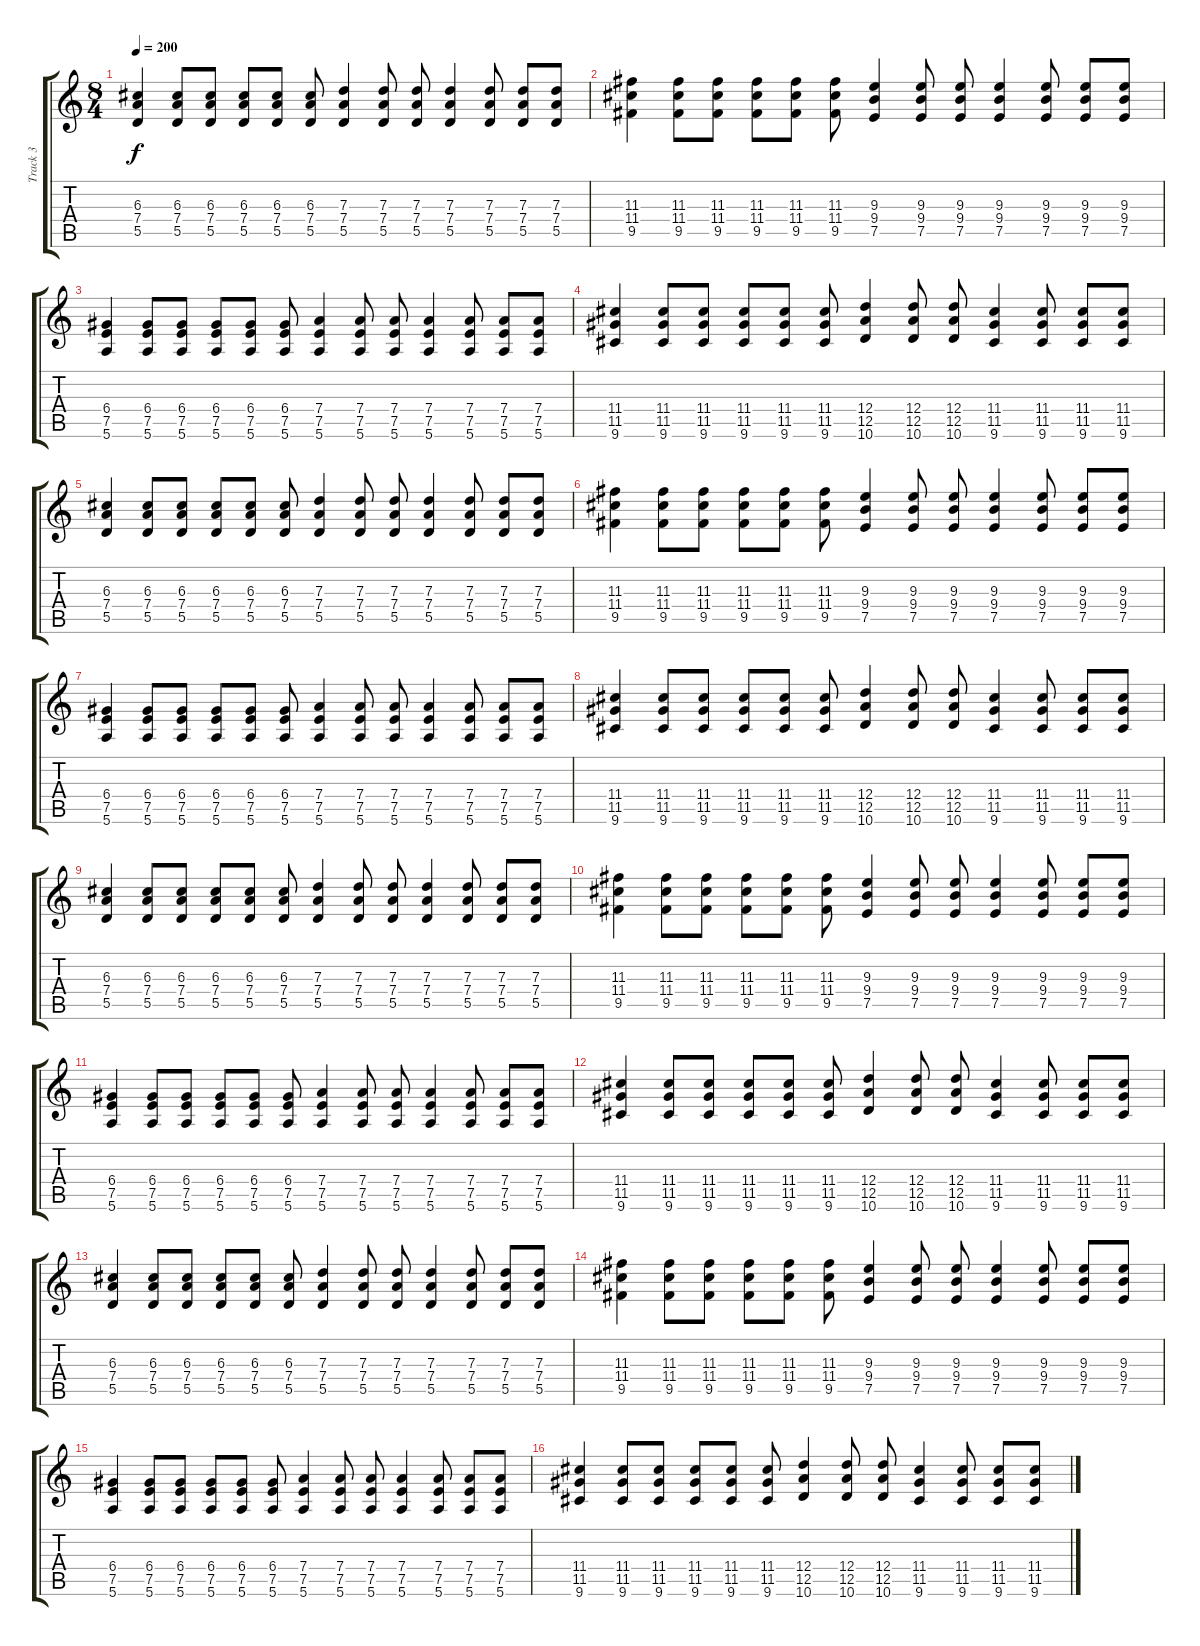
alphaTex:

\track ("Track 3" "Track 3") {instrument acousticguitarsteel}
\staff {score tabs}
\tuning (E4 B3 G3 D3 A2 E2) {hide}
\ts (8 4)
\tempo 200
\clef g2
\ks c
(6.3 7.4 5.5).4{dy f} (6.3 7.4 5.5).8 (6.3 7.4 5.5).8 (6.3 7.4 5.5).8 (6.3 7.4 5.5).8 (6.3 7.4 5.5).8 (7.3 7.4 5.5).4 (7.3 7.4 5.5).8 (7.3 7.4 5.5).8 (7.3 7.4 5.5).4 (7.3 7.4 5.5).8 (7.3 7.4 5.5).8 (7.3 7.4 5.5).8 |
(11.3 11.4 9.5).4 (11.3 11.4 9.5).8 (11.3 11.4 9.5).8 (11.3 11.4 9.5).8 (11.3 11.4 9.5).8 (11.3 11.4 9.5).8 (9.3 9.4 7.5).4 (9.3 9.4 7.5).8 (9.3 9.4 7.5).8 (9.3 9.4 7.5).4 (9.3 9.4 7.5).8 (9.3 9.4 7.5).8 (9.3 9.4 7.5).8 |
(6.4 7.5 5.6).4 (6.4 7.5 5.6).8 (6.4 7.5 5.6).8 (6.4 7.5 5.6).8 (6.4 7.5 5.6).8 (6.4 7.5 5.6).8 (7.4 7.5 5.6).4 (7.4 7.5 5.6).8 (7.4 7.5 5.6).8 (7.4 7.5 5.6).4 (7.4 7.5 5.6).8 (7.4 7.5 5.6).8 (7.4 7.5 5.6).8 |
(11.4 11.5 9.6).4 (11.4 11.5 9.6).8 (11.4 11.5 9.6).8 (11.4 11.5 9.6).8 (11.4 11.5 9.6).8 (11.4 11.5 9.6).8 (12.4 12.5 10.6).4 (12.4 12.5 10.6).8 (12.4 12.5 10.6).8 (11.4 11.5 9.6).4 (11.4 11.5 9.6).8 (11.4 11.5 9.6).8 (11.4 11.5 9.6).8 |
(6.3 7.4 5.5).4 (6.3 7.4 5.5).8 (6.3 7.4 5.5).8 (6.3 7.4 5.5).8 (6.3 7.4 5.5).8 (6.3 7.4 5.5).8 (7.3 7.4 5.5).4 (7.3 7.4 5.5).8 (7.3 7.4 5.5).8 (7.3 7.4 5.5).4 (7.3 7.4 5.5).8 (7.3 7.4 5.5).8 (7.3 7.4 5.5).8 |
(11.3 11.4 9.5).4 (11.3 11.4 9.5).8 (11.3 11.4 9.5).8 (11.3 11.4 9.5).8 (11.3 11.4 9.5).8 (11.3 11.4 9.5).8 (9.3 9.4 7.5).4 (9.3 9.4 7.5).8 (9.3 9.4 7.5).8 (9.3 9.4 7.5).4 (9.3 9.4 7.5).8 (9.3 9.4 7.5).8 (9.3 9.4 7.5).8 |
(6.4 7.5 5.6).4 (6.4 7.5 5.6).8 (6.4 7.5 5.6).8 (6.4 7.5 5.6).8 (6.4 7.5 5.6).8 (6.4 7.5 5.6).8 (7.4 7.5 5.6).4 (7.4 7.5 5.6).8 (7.4 7.5 5.6).8 (7.4 7.5 5.6).4 (7.4 7.5 5.6).8 (7.4 7.5 5.6).8 (7.4 7.5 5.6).8 |
(11.4 11.5 9.6).4 (11.4 11.5 9.6).8 (11.4 11.5 9.6).8 (11.4 11.5 9.6).8 (11.4 11.5 9.6).8 (11.4 11.5 9.6).8 (12.4 12.5 10.6).4 (12.4 12.5 10.6).8 (12.4 12.5 10.6).8 (11.4 11.5 9.6).4 (11.4 11.5 9.6).8 (11.4 11.5 9.6).8 (11.4 11.5 9.6).8 |
(6.3 7.4 5.5).4 (6.3 7.4 5.5).8 (6.3 7.4 5.5).8 (6.3 7.4 5.5).8 (6.3 7.4 5.5).8 (6.3 7.4 5.5).8 (7.3 7.4 5.5).4 (7.3 7.4 5.5).8 (7.3 7.4 5.5).8 (7.3 7.4 5.5).4 (7.3 7.4 5.5).8 (7.3 7.4 5.5).8 (7.3 7.4 5.5).8 |
(11.3 11.4 9.5).4 (11.3 11.4 9.5).8 (11.3 11.4 9.5).8 (11.3 11.4 9.5).8 (11.3 11.4 9.5).8 (11.3 11.4 9.5).8 (9.3 9.4 7.5).4 (9.3 9.4 7.5).8 (9.3 9.4 7.5).8 (9.3 9.4 7.5).4 (9.3 9.4 7.5).8 (9.3 9.4 7.5).8 (9.3 9.4 7.5).8 |
(6.4 7.5 5.6).4 (6.4 7.5 5.6).8 (6.4 7.5 5.6).8 (6.4 7.5 5.6).8 (6.4 7.5 5.6).8 (6.4 7.5 5.6).8 (7.4 7.5 5.6).4 (7.4 7.5 5.6).8 (7.4 7.5 5.6).8 (7.4 7.5 5.6).4 (7.4 7.5 5.6).8 (7.4 7.5 5.6).8 (7.4 7.5 5.6).8 |
(11.4 11.5 9.6).4 (11.4 11.5 9.6).8 (11.4 11.5 9.6).8 (11.4 11.5 9.6).8 (11.4 11.5 9.6).8 (11.4 11.5 9.6).8 (12.4 12.5 10.6).4 (12.4 12.5 10.6).8 (12.4 12.5 10.6).8 (11.4 11.5 9.6).4 (11.4 11.5 9.6).8 (11.4 11.5 9.6).8 (11.4 11.5 9.6).8 |
(6.3 7.4 5.5).4 (6.3 7.4 5.5).8 (6.3 7.4 5.5).8 (6.3 7.4 5.5).8 (6.3 7.4 5.5).8 (6.3 7.4 5.5).8 (7.3 7.4 5.5).4 (7.3 7.4 5.5).8 (7.3 7.4 5.5).8 (7.3 7.4 5.5).4 (7.3 7.4 5.5).8 (7.3 7.4 5.5).8 (7.3 7.4 5.5).8 |
(11.3 11.4 9.5).4 (11.3 11.4 9.5).8 (11.3 11.4 9.5).8 (11.3 11.4 9.5).8 (11.3 11.4 9.5).8 (11.3 11.4 9.5).8 (9.3 9.4 7.5).4 (9.3 9.4 7.5).8 (9.3 9.4 7.5).8 (9.3 9.4 7.5).4 (9.3 9.4 7.5).8 (9.3 9.4 7.5).8 (9.3 9.4 7.5).8 |
(6.4 7.5 5.6).4 (6.4 7.5 5.6).8 (6.4 7.5 5.6).8 (6.4 7.5 5.6).8 (6.4 7.5 5.6).8 (6.4 7.5 5.6).8 (7.4 7.5 5.6).4 (7.4 7.5 5.6).8 (7.4 7.5 5.6).8 (7.4 7.5 5.6).4 (7.4 7.5 5.6).8 (7.4 7.5 5.6).8 (7.4 7.5 5.6).8 |
(11.4 11.5 9.6).4 (11.4 11.5 9.6).8 (11.4 11.5 9.6).8 (11.4 11.5 9.6).8 (11.4 11.5 9.6).8 (11.4 11.5 9.6).8 (12.4 12.5 10.6).4 (12.4 12.5 10.6).8 (12.4 12.5 10.6).8 (11.4 11.5 9.6).4 (11.4 11.5 9.6).8 (11.4 11.5 9.6).8 (11.4 11.5 9.6).8
